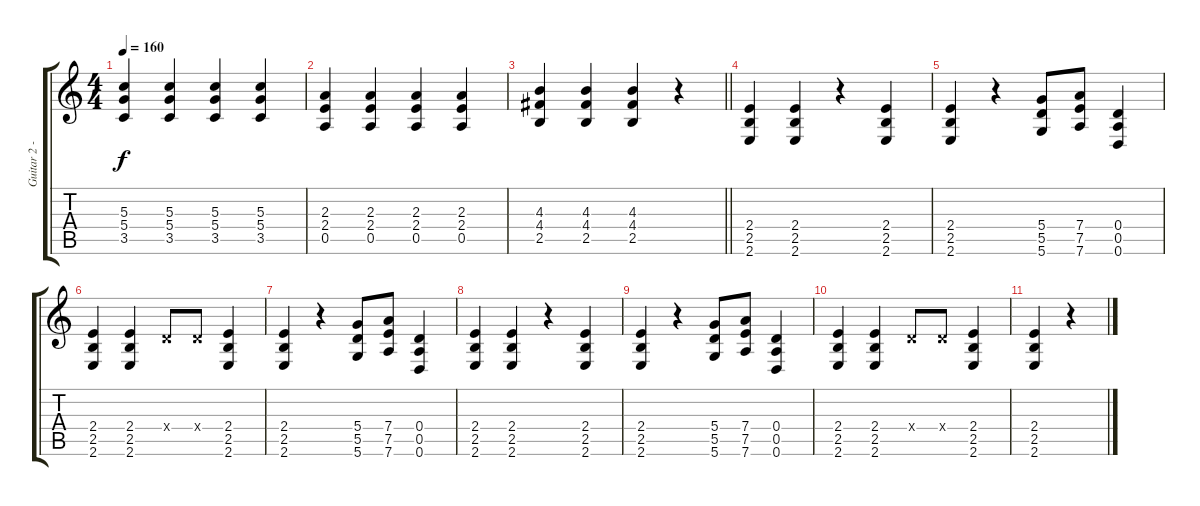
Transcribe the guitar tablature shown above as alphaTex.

\track ("Guitar 2 - Korey Cooper" "Guitar 2 -") {instrument distortionguitar}
\staff {score tabs}
\tuning (E4 B3 G3 D3 A2 D2) {hide}
\ts (4 4)
\tempo 160
\clef g2
\ks c
(5.3 5.4 3.5).4{dy f} (5.3 5.4 3.5).4 (5.3 5.4 3.5).4 (5.3 5.4 3.5).4 |
(2.3 2.4 0.5).4 (2.3 2.4 0.5).4 (2.3 2.4 0.5).4 (2.3 2.4 0.5).4 |
\barLineRight lightlight
(4.3 4.4 2.5).4 (4.3 4.4 2.5).4 (4.3 4.4 2.5).4 r.4 |
(2.4 2.5 2.6).4 (2.4 2.5 2.6).4 r.4 (2.4 2.5 2.6).4 |
(2.4 2.5 2.6).4 r.4 (5.4 5.5 5.6).8 (7.4 7.5 7.6).8 (0.4 0.5 0.6).4 |
(2.4 2.5 2.6).4 (2.4 2.5 2.6).4 0.4{x}.8 0.4{x}.8 (2.4 2.5 2.6).4 |
(2.4 2.5 2.6).4 r.4 (5.4 5.5 5.6).8 (7.4 7.5 7.6).8 (0.4 0.5 0.6).4 |
(2.4 2.5 2.6).4 (2.4 2.5 2.6).4 r.4 (2.4 2.5 2.6).4 |
(2.4 2.5 2.6).4 r.4 (5.4 5.5 5.6).8 (7.4 7.5 7.6).8 (0.4 0.5 0.6).4 |
(2.4 2.5 2.6).4 (2.4 2.5 2.6).4 0.4{x}.8 0.4{x}.8 (2.4 2.5 2.6).4 |
(2.4 2.5 2.6).4 r.4
